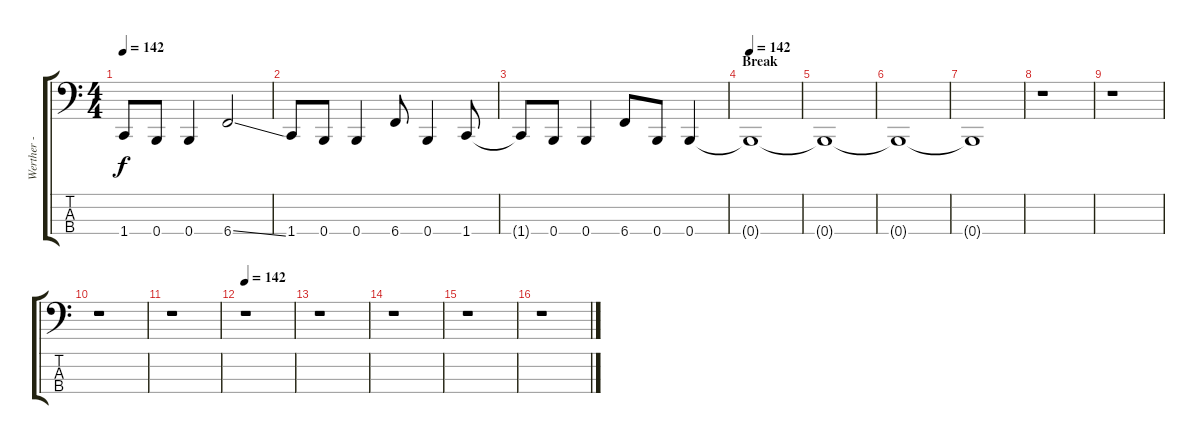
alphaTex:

\track ("Werther - Basse" "Werther - ") {instrument electricbasspick}
\staff {score tabs}
\tuning (E2 B1 Gb1 B0) {hide}
\ts (4 4)
\tempo 142
\clef f4
\ks c
1.4{t}.8{dy f} 0.4.8 0.4.4 6.4{ss}.2 |
1.4.8 0.4.8 0.4.4 6.4.8 0.4.4 1.4.8 |
1.4{t}.8 0.4.8 0.4.4 6.4.8 0.4.8 0.4.4 |
\section ("" "Break")
\tempo 142
0.4{t}.1 |
0.4{t}.1 |
0.4{t}.1{volume 0 balance 8 instrument electricbasspick} |
0.4{t}.1 |
r.1 |
r.1 |
r.1 |
r.1 |
\section ("" "")
\tempo 142
r.1 |
r.1 |
r.1 |
r.1 |
r.1
